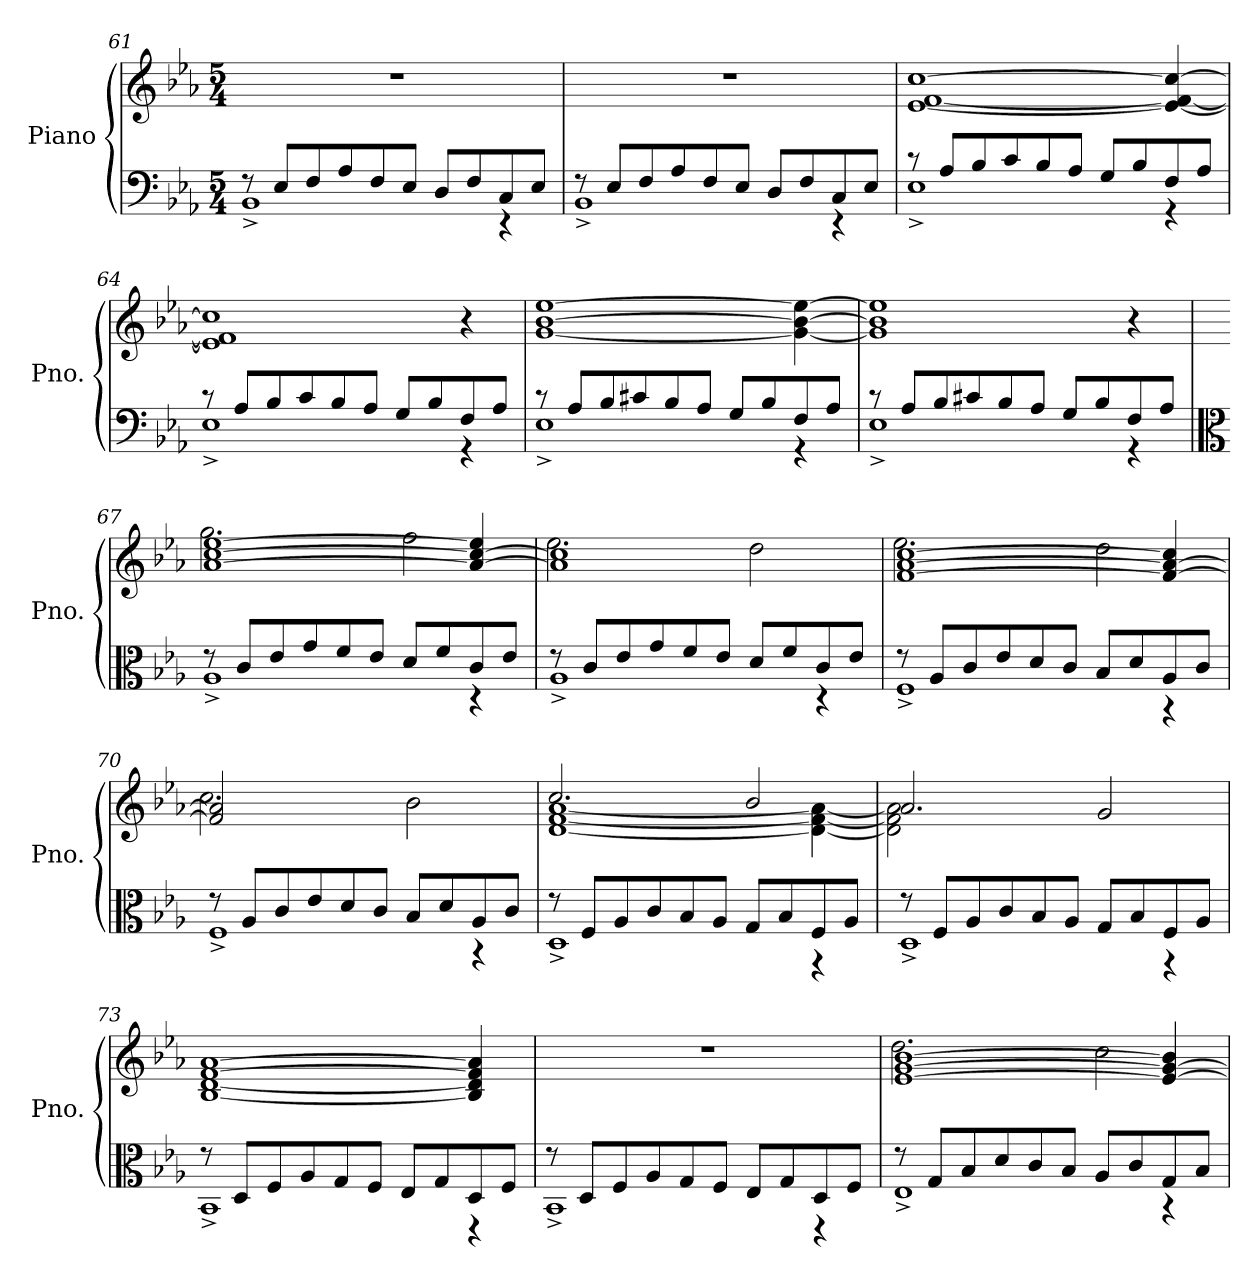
**kern	**kern
*part1	*part1
*staff2	*staff1
*I"Piano	*
*I'Pno.	*
!!LO:PB:g=z
*clefF4	*clefG2
*k[b-e-a-]	*k[b-e-a-]
*M5/4	*M5/4
=61	=61
*^	*
8r	1BB-^	4%5r
8E-/L	.	.
8F/	.	.
8A-/	.	.
8F/	.	.
8E-/J	.	.
8D/L	.	.
8F/	.	.
8C/	4r	.
8E-/J	.	.
=62	=62	=62
8r	1BB-^	4%5r
8E-/L	.	.
8F/	.	.
8A-/	.	.
8F/	.	.
8E-/J	.	.
8D/L	.	.
8F/	.	.
8C/	4r	.
8E-/J	.	.
=63	=63	=63
8r	1E-^	[1e- [1f [1cc
8A-/L	.	.
8B-/	.	.
8c/	.	.
8B-/	.	.
8A-/J	.	.
8G/L	.	.
8B-/	.	.
8F/	4r	4e-/_ 4f/_ 4cc/_
8A-/J	.	.
=64	=64	=64
8r	1E-^	1e-] 1f] 1cc]
8A-/L	.	.
8B-/	.	.
8c/	.	.
8B-/	.	.
8A-/J	.	.
8G/L	.	.
8B-/	.	.
8F/	4r	4r
8A-/J	.	.
!!LO:LB:g=z
=65	=65	=65
8r	1E-^	[1g [1b- [1ee-
8A-/L	.	.
8B-/	.	.
8c#X/	.	.
8B-/	.	.
8A-/J	.	.
8G/L	.	.
8B-/	.	.
8F/	4r	4g\_ 4b-\_ 4ee-\_
8A-/J	.	.
=66	=66	=66
8r	1E-^	1g] 1b-] 1ee-]
8A-/L	.	.
8B-/	.	.
8c#X/	.	.
8B-/	.	.
8A-/J	.	.
8G/L	.	.
8B-/	.	.
8F/	4r	4r
8A-/J	.	.
=67	=67	=67
*clefC3	*	*
*	*	*^
8r	1A-^	[1a- [1cc [1ee-	2.gg\
8c/L	.	.	.
8e-/	.	.	.
8g/	.	.	.
8f/	.	.	.
8e-/J	.	.	.
8d/L	.	.	2ff\
8f/	.	.	.
8c/	4r	4a-/_ 4cc/_ 4ee-/]	.
8e-/J	.	.	.
=68	=68	=68	=68
8r	1A-^	1a-] 1cc]	2.ee-\
8c/L	.	.	.
8e-/	.	.	.
8g/	.	.	.
8f/	.	.	.
8e-/J	.	.	.
8d/L	.	.	2dd\
8f/	.	.	.
8c/	4r	4ryy	.
8e-/J	.	.	.
!!LO:LB:g=z	!!
=69	=69	=69	=69
8r	1F^	[1f [1a- [1cc	2.ee-\
8A-/L	.	.	.
8c/	.	.	.
8e-/	.	.	.
8d/	.	.	.
8c/J	.	.	.
8B-/L	.	.	2dd\
8d/	.	.	.
8A-/	4r	4f/_ 4a-/_ 4cc/]	.
8c/J	.	.	.
=70	=70	=70	=70
8r	1F^	2f/] 2a-/]	2.cc\
8A-/L	.	.	.
8c/	.	.	.
8e-/	.	.	.
8d/	.	2ryy	.
8c/J	.	.	.
8B-/L	.	.	2b-\
8d/	.	.	.
8A-/	4r	4ryy	.
8c/J	.	.	.
=71	=71	=71	=71
8r	1D^	2.cc/	[1d [1f [1a-
8F/L	.	.	.
8A-/	.	.	.
8c/	.	.	.
8B-/	.	.	.
8A-/J	.	.	.
8G/L	.	2b-/	.
8B-/	.	.	.
8F/	4r	.	4d\_ 4f\_ 4a-\_
8A-/J	.	.	.
=72	=72	=72	=72
8r	1D^	2.a-/	2d\] 2f\] 2a-\]
8F/L	.	.	.
8A-/	.	.	.
8c/	.	.	.
8B-/	.	.	2ryy
8A-/J	.	.	.
8G/L	.	2g/	.
8B-/	.	.	.
8F/	4r	.	4ryy
8A-/J	.	.	.
*	*	*v	*v
!!LO:LB:g=z
=73	=73	=73
8r	1BB-^	[1B- [1d [1f [1a-
8D/L	.	.
8F/	.	.
8A-/	.	.
8G/	.	.
8F/J	.	.
8E-/L	.	.
8G/	.	.
8D/	4r	4B-/] 4d/] 4f/] 4a-/]
8F/J	.	.
=74	=74	=74
8r	1BB-^	4%5r
8D/L	.	.
8F/	.	.
8A-/	.	.
8G/	.	.
8F/J	.	.
8E-/L	.	.
8G/	.	.
8D/	4r	.
8F/J	.	.
=75	=75	=75
*	*	*^
8r	1E-^	[1e- [1g [1b-	2.dd\
8G/L	.	.	.
8B-/	.	.	.
8d/	.	.	.
8c/	.	.	.
8B-/J	.	.	.
8A-/L	.	.	2cc\
8c/	.	.	.
8G/	4r	4e-/_ 4g/_ 4b-/]	.
8B-/J	.	.	.
*v	*v	*	*
*	*v	*v
=	=
*-	*-
